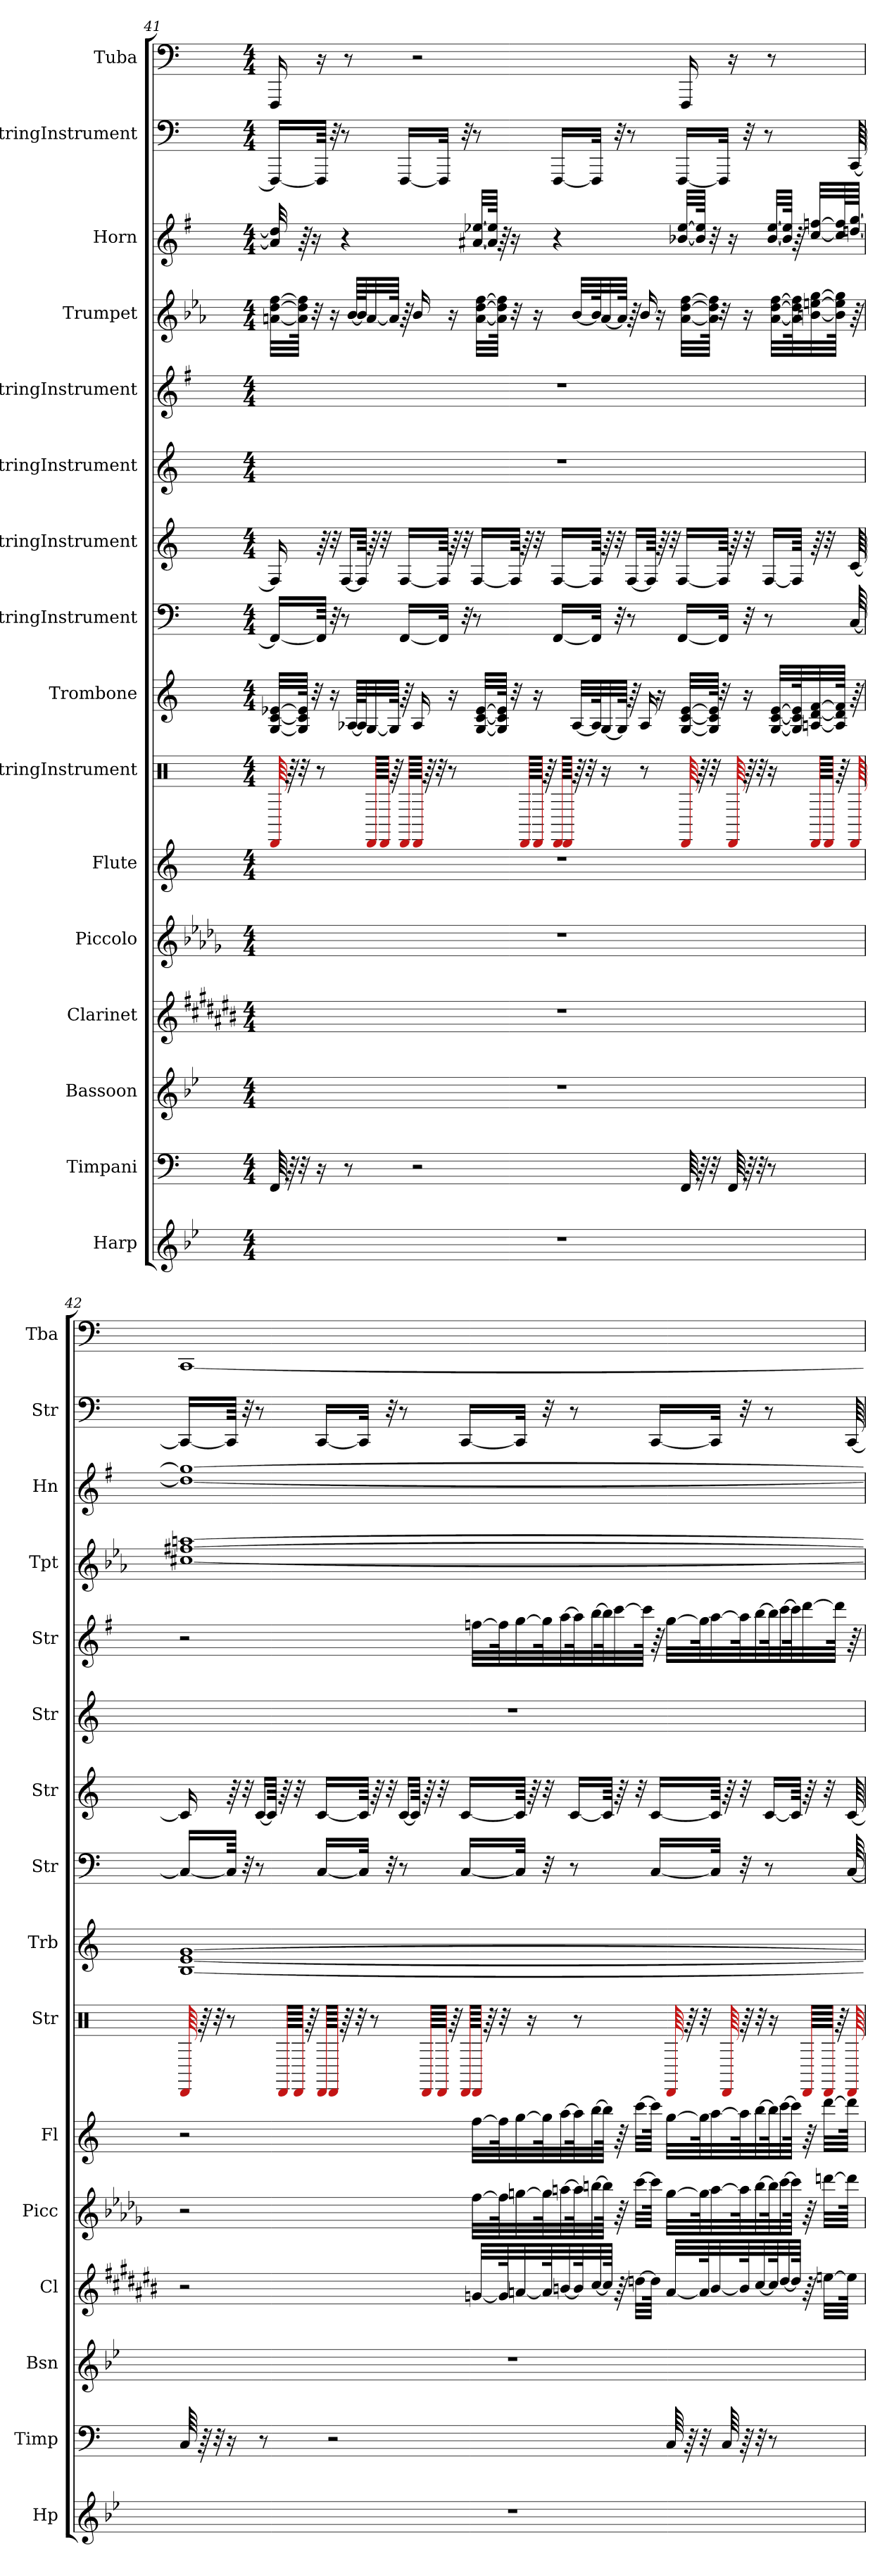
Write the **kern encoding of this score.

**kern	**kern	**kern	**kern	**kern	**kern	**kern	**kern	**kern	**kern	**kern	**kern	**kern	**kern	**kern	**kern
*part16	*part15	*part14	*part13	*part12	*part11	*part10	*part9	*part8	*part7	*part6	*part5	*part4	*part3	*part2	*part1
*staff16	*staff15	*staff14	*staff13	*staff12	*staff11	*staff10	*staff9	*staff8	*staff7	*staff6	*staff5	*staff4	*staff3	*staff2	*staff1
*I"Harp	*I"Timpani	*I"Bassoon	*I"Clarinet	*I"Piccolo	*I"Flute	*I"StringInstrument	*I"Trombone	*I"StringInstrument	*I"StringInstrument	*I"StringInstrument	*I"StringInstrument	*I"Trumpet	*I"Horn	*I"StringInstrument	*I"Tuba
*I'Hp	*I'Timp	*I'Bsn	*I'Cl	*I'Picc	*I'Fl	*I'Str	*I'Trb	*I'Str	*I'Str	*I'Str	*I'Str	*I'Tpt	*I'Hn	*I'Str	*I'Tba
!!LO:PB:g=z
*clefG2	*clefF4	*clefG2	*clefG2	*clefG2	*clefG2	*clefX	*clefG2	*clefF4	*clefG2	*clefG2	*clefG2	*clefG2	*clefG2	*clefF4	*clefF4
*	*	*	*ITrd1c2	*ITrd-7c-12	*	*	*	*	*	*	*	*ITrd1c2	*ITrd4c7	*	*
*k[b-e-]	*k[]	*k[b-e-]	*k[f#c#g#d#a#]	*k[b-e-a-d-g-]	*k[]	*k[]	*k[]	*k[]	*k[]	*k[]	*k[f#]	*k[b-e-a-d-g-]	*k[]	*k[]	*k[]
*M4/4	*M4/4	*M4/4	*M4/4	*M4/4	*M4/4	*M4/4	*M4/4	*M4/4	*M4/4	*M4/4	*M4/4	*M4/4	*M4/4	*M4/4	*M4/4
=41	=41	=41	=41	=41	=41	=41	=41	=41	=41	=41	=41	=41	=41	=41	=41
1r	64FF/	1r	1r	1r	1r	64DD/	[32G/ [32c/ [32e-X/LLL	16FF/LL_	16F/]	1r	1r	[32gn\ [32cc\ [32ee-\LLL	32d#/] 32g#/]	16FFF/LL_	16FFF/
.	64r	.	.	.	.	64r	.	.	.	.	.	.	.	.	.
.	32r	.	.	.	.	32r	64G/] 64c/] 64e-/]JJJk	.	.	.	.	64g\] 64cc\] 64ee-\]JJJk	64r	.	.
.	.	.	.	.	.	.	32r	.	.	.	.	32r	16r	.	.
.	16r	.	.	.	.	8r	.	64FF/JJkk]	64r	.	.	.	.	64FFF/JJkk]	16r
.	.	.	.	.	.	.	16r	32r	32r	.	.	16r	.	32r	.
.	.	.	.	.	.	.	.	8r	[16F/LL	.	.	.	4r	8r	.
.	8r	.	.	.	.	.	.	.	.	.	.	.	.	.	8r
.	.	.	.	.	.	.	[32A-X/LLL	.	.	.	.	[32a-/LLL	.	.	.
.	.	.	.	.	.	.	64A-/K]	.	64F/JJkk]	.	.	64a-/K]	.	.	.
.	.	.	.	.	.	64DD/LLLL	[32G/	.	64r	.	.	[32g/	.	.	.
.	.	.	.	.	.	64DD/JJJJ	.	.	32r	.	.	.	.	.	.
.	.	.	.	.	.	64r	64G/JJJk]	.	.	.	.	64g/JJJk]	.	.	.
.	.	.	.	.	.	64DD/LLLL	64r	[16FF/LL	[16F/LL	.	.	64r	.	[16FFF/LL	.
.	2r	.	.	.	.	64DD/JJJJ	16A-/	.	.	.	.	16a-/	.	.	2r
.	.	.	.	.	.	64r	.	.	.	.	.	.	.	.	.
.	.	.	.	.	.	32r	.	.	.	.	.	.	.	.	.
.	.	.	.	.	.	.	.	32FF/JJk]	64F/JJkk]	.	.	.	.	32FFF/JJk]	.
.	.	.	.	.	.	8r	16r	.	64r	.	.	16r	.	.	.
.	.	.	.	.	.	.	.	32r	32r	.	.	.	.	32r	.
.	.	.	.	.	.	.	.	8r	[16F/LL	.	.	.	[32d#X/ [32a-X/LLL	8r	.
.	.	.	.	.	.	.	[32G/ [32c/ [32e-/LLL	.	.	.	.	[32g\ [32cc\ [32ee-\LLL	.	.	.
.	.	.	.	.	.	.	.	.	.	.	.	.	64d#/] 64a-/]JJJk	.	.
.	.	.	.	.	.	.	64G/] 64c/] 64e-/]JJJk	.	.	.	.	64g\] 64cc\] 64ee-\]JJJk	64r	.	.
.	.	.	.	.	.	.	32r	.	64F/JJkk]	.	.	32r	16r	.	.
.	.	.	.	.	.	64DD/LLLL	.	.	64r	.	.	.	.	.	.
.	.	.	.	.	.	64DD/JJJJ	16r	.	32r	.	.	16r	.	.	.
.	.	.	.	.	.	64r	.	.	.	.	.	.	.	.	.
.	.	.	.	.	.	64DD/LLLL	.	[16FF/LL	[16F/LL	.	.	.	4r	[16FFF/LL	.
.	.	.	.	.	.	64DD/JJJJ	.	.	.	.	.	.	.	.	.
.	.	.	.	.	.	64r	[32A-/LLL	.	.	.	.	[32a-/LLL	.	.	.
.	.	.	.	.	.	32r	.	.	.	.	.	.	.	.	.
.	.	.	.	.	.	.	64A-/K]	32FF/JJk]	64F/JJkk]	.	.	64a-/K]	.	32FFF/JJk]	.
.	.	.	.	.	.	16r	[32G/	.	64r	.	.	[32g/	.	.	.
.	.	.	.	.	.	.	.	32r	32r	.	.	.	.	32r	.
.	.	.	.	.	.	.	64G/JJJk]	.	.	.	.	64g/JJJk]	.	.	.
.	.	.	.	.	.	.	64r	8r	[16F/LL	.	.	64r	.	8r	.
.	.	.	.	.	.	8r	16A-/	.	.	.	.	16a-/	.	.	.
.	.	.	.	.	.	.	.	.	64F/JJkk]	.	.	.	.	.	.
.	.	.	.	.	.	.	16r	.	64r	.	.	16r	.	.	.
.	.	.	.	.	.	.	.	.	32r	.	.	.	.	.	.
.	.	.	.	.	.	.	.	[16FF/LL	[16F/LL	.	.	.	[32e-X/ [32a-/LLL	[16FFF/LL	.
.	64FF/	.	.	.	.	64DD/	[32G/ [32c/ [32e-/LLL	.	.	.	.	[32g\ [32cc\ [32ee-\LLL	.	.	16FFF/
.	64r	.	.	.	.	64r	.	.	.	.	.	.	64e-/] 64a-/]JJJk	.	.
.	32r	.	.	.	.	32r	64G/] 64c/] 64e-/]JJJk	.	.	.	.	64g\] 64cc\] 64ee-\]JJJk	32r	.	.
.	.	.	.	.	.	.	32r	32FF/JJk]	64F/JJkk]	.	.	32r	.	32FFF/JJk]	.
.	64FF/	.	.	.	.	64DD/	.	.	64r	.	.	.	16r	.	16r
.	64r	.	.	.	.	64r	16r	32r	32r	.	.	16r	.	32r	.
.	32r	.	.	.	.	32r	.	.	.	.	.	.	.	.	.
.	.	.	.	.	.	.	.	8r	[16F/LL	.	.	.	.	8r	.
.	8r	.	.	.	.	16r	.	.	.	.	.	.	[32e-/ [32a-/LLL	.	8r
.	.	.	.	.	.	.	[32G/ [32c/ [32e-/LLL	.	.	.	.	[32g\ [32cc\ [32ee-\LLL	.	.	.
.	.	.	.	.	.	.	.	.	.	.	.	.	64e-/] 64a-/]JJJk	.	.
.	.	.	.	.	.	.	64G/] 64c/] 64e-/]K	.	64F/JJkk]	.	.	64g\] 64cc\] 64ee-\]K	64r	.	.
.	.	.	.	.	.	64DD/LLLL	[32An/ [32d/ [32f/	.	64r	.	.	[32an\ [32ddn\ [32ff\	[32f/ [32b-X/LLL	.	.
.	.	.	.	.	.	64DD/JJJJ	.	.	32r	.	.	.	.	.	.
.	.	.	.	.	.	64r	64A/] 64d/] 64f/]JJJk	.	.	.	.	64a\] 64dd\] 64ff\]JJJk	64f/] 64b-/]L	.	.
.	.	.	.	.	.	64DD/	64r	[64C/	[64c/	.	.	64r	[64gn/ [64cc/JJJJ	[64CC/	.
!!LO:PB:g=z
=42	=42	=42	=42	=42	=42	=42	=42	=42	=42	=42	=42	=42	=42	=42	=42
1r	64C/	1r	2r	2r	2r	64DD/	[1B [1e [1g	16C/LL_	16c/]	1r	2r	[1bn [1een [1ggn	1g_ 1cc_	16CC/LL_	[1CC
.	64r	.	.	.	.	64r	.	.	.	.	.	.	.	.	.
.	32r	.	.	.	.	32r	.	.	.	.	.	.	.	.	.
.	16r	.	.	.	.	8r	.	64C/JJkk]	64r	.	.	.	.	64CC/JJkk]	.
.	.	.	.	.	.	.	.	32r	32r	.	.	.	.	32r	.
.	.	.	.	.	.	.	.	8r	[16c/LL	.	.	.	.	8r	.
.	8r	.	.	.	.	.	.	.	.	.	.	.	.	.	.
.	.	.	.	.	.	.	.	.	64c/JJkk]	.	.	.	.	.	.
.	.	.	.	.	.	64DD/LLLL	.	.	64r	.	.	.	.	.	.
.	.	.	.	.	.	64DD/JJJJ	.	.	32r	.	.	.	.	.	.
.	.	.	.	.	.	64r	.	.	.	.	.	.	.	.	.
.	.	.	.	.	.	64DD/LLLL	.	[16C/LL	[16c/LL	.	.	.	.	[16CC/LL	.
.	2r	.	.	.	.	64DD/JJJJ	.	.	.	.	.	.	.	.	.
.	.	.	.	.	.	64r	.	.	.	.	.	.	.	.	.
.	.	.	.	.	.	32r	.	.	.	.	.	.	.	.	.
.	.	.	.	.	.	.	.	32C/JJk]	64c/JJkk]	.	.	.	.	32CC/JJk]	.
.	.	.	.	.	.	8r	.	.	64r	.	.	.	.	.	.
.	.	.	.	.	.	.	.	32r	32r	.	.	.	.	32r	.
.	.	.	.	.	.	.	.	8r	[16c/LL	.	.	.	.	8r	.
.	.	.	.	.	.	.	.	.	64c/JJkk]	.	.	.	.	.	.
.	.	.	.	.	.	64DD/LLLL	.	.	64r	.	.	.	.	.	.
.	.	.	.	.	.	64DD/JJJJ	.	.	32r	.	.	.	.	.	.
.	.	.	.	.	.	64r	.	.	.	.	.	.	.	.	.
.	.	.	.	.	.	64DD/LLLL	.	[16C/LL	[16c/LL	.	.	.	.	[16CC/LL	.
.	.	.	[32fn/LLL	[32fff\LLL	[32ff\LLL	64DD/JJJJ	.	.	.	.	[32ffn\LLL	.	.	.	.
.	.	.	.	.	.	64r	.	.	.	.	.	.	.	.	.
.	.	.	64f/K]	64fff\K]	64ff\K]	32r	.	.	.	.	64ff\K]	.	.	.	.
.	.	.	[32gn/	[32gggn\	[32gg\	.	.	32C/JJk]	64c/JJkk]	.	[32gg\	.	.	32CC/JJk]	.
.	.	.	.	.	.	16r	.	.	64r	.	.	.	.	.	.
.	.	.	64g/K]	64ggg\K]	64gg\K]	.	.	32r	32r	.	64gg\K]	.	.	32r	.
.	.	.	[32an/	[32aaan\	[32aa\	.	.	.	.	.	[32aa\	.	.	.	.
.	.	.	.	.	.	.	.	8r	[16c/LL	.	.	.	.	8r	.
.	.	.	64a/K]	64aaa\K]	64aa\K]	8r	.	.	.	.	64aa\K]	.	.	.	.
.	.	.	[32b/	[32bbbn\	[32bb\	.	.	.	.	.	[32bb\	.	.	.	.
.	.	.	64b/JJJk]	64bbb\JJJk]	64bb\JJJk]	.	.	.	64c/JJkk]	.	64bb\K]	.	.	.	.
.	.	.	64r	64r	64r	.	.	.	64r	.	[32ccc\	.	.	.	.
.	.	.	[32ccn\LLL	[32cccc\LLL	[32ccc\LLL	.	.	.	32r	.	.	.	.	.	.
.	.	.	.	.	.	.	.	.	.	.	64ccc\JJJk]	.	.	.	.
.	.	.	64cc\JJJk]	64cccc\JJJk]	64ccc\JJJk]	.	.	[16C/LL	[16c/LL	.	64r	.	.	[16CC/LL	.
.	64C/	.	[32g/LLL	[32ggg\LLL	[32gg\LLL	64DD/	.	.	.	.	[32gg\LLL	.	.	.	.
.	64r	.	.	.	.	64r	.	.	.	.	.	.	.	.	.
.	32r	.	64g/K]	64ggg\K]	64gg\K]	32r	.	.	.	.	64gg\K]	.	.	.	.
.	.	.	[32a/	[32aaa\	[32aa\	.	.	32C/JJk]	64c/JJkk]	.	[32aa\	.	.	32CC/JJk]	.
.	64C/	.	.	.	.	64DD/	.	.	64r	.	.	.	.	.	.
.	64r	.	64a/K]	64aaa\K]	64aa\K]	64r	.	32r	32r	.	64aa\K]	.	.	32r	.
.	32r	.	[32b/	[32bbb\	[32bb\	32r	.	.	.	.	[32bb\	.	.	.	.
.	.	.	.	.	.	.	.	8r	[16c/LL	.	.	.	.	8r	.
.	8r	.	64b/K]	64bbb\K]	64bb\K]	16r	.	.	.	.	64bb\K]	.	.	.	.
.	.	.	[32cc/	[32cccc\	[32ccc\	.	.	.	.	.	[32ccc\	.	.	.	.
.	.	.	64cc/JJJk]	64cccc\JJJk]	64ccc\JJJk]	.	.	.	64c/JJkk]	.	64ccc\K]	.	.	.	.
.	.	.	64r	64r	64r	64DD/LLLL	.	.	64r	.	[32ddd\	.	.	.	.
.	.	.	[32ddn\LLL	[32ddddn\LLL	[32ddd\LLL	64DD/JJJJ	.	.	32r	.	.	.	.	.	.
.	.	.	.	.	.	64r	.	.	.	.	64ddd\JJJk]	.	.	.	.
.	.	.	64dd\JJJk]	64dddd\JJJk]	64ddd\JJJk]	64DD/	.	[64C/	[64c/	.	64r	.	.	[64CC/	.
=	=	=	=	=	=	=	=	=	=	=	=	=	=	=	=
*-	*-	*-	*-	*-	*-	*-	*-	*-	*-	*-	*-	*-	*-	*-	*-
